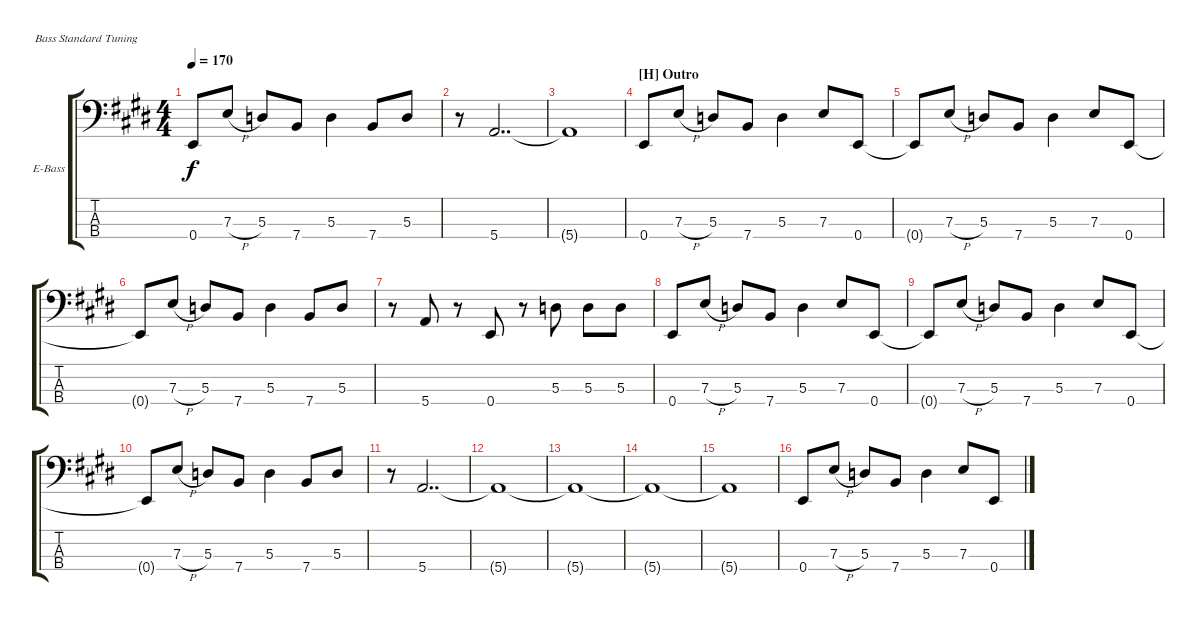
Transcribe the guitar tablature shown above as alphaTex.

\bracketExtendMode groupsimilarinstruments
\firstSystemTrackNameOrientation horizontal
\otherSystemsTrackNameOrientation horizontal
\track ("Bass" "E-Bass") {instrument electricbasspick}
\staff {score tabs}
\tuning (G2 D2 A1 E1)
\ts (4 4)
\tempo 170
\clef f4
\scale
1.07818
\ks e
0.4{t}.8{dy f} 7.3{h}.8 5.3.8 7.4.8 5.3.4 7.4.8 5.3.8 |
\scale
0.921816 r.8 5.4.2{dd} |
\scale
1.07818 5.4{t}.1 |
\section ("H" "Outro")
\scale
0.921816 0.4.8 7.3{h}.8 5.3.8 7.4.8 5.3.4 7.3.8 0.4.8 |
\scale
1.07818 0.4{t}.8 7.3{h}.8 5.3.8 7.4.8 5.3.4 7.3.8 0.4.8 |
\scale
0.921816 0.4{t}.8 7.3{h}.8 5.3.8 7.4.8 5.3.4 7.4.8 5.3.8 |
\scale
1.07818 r.8 5.4.8 r.8 0.4.8 r.8 5.3.8 5.3.8 5.3.8 |
\scale
0.921816 0.4.8 7.3{h}.8 5.3.8 7.4.8 5.3.4 7.3.8 0.4.8 |
\scale
1.07818 0.4{t}.8 7.3{h}.8 5.3.8 7.4.8 5.3.4 7.3.8 0.4.8 |
\scale
0.921816 0.4{t}.8 7.3{h}.8 5.3.8 7.4.8 5.3.4 7.4.8 5.3.8 |
\scale
1.07818 r.8 5.4.2{dd} |
\scale
0.921816 5.4{t}.1 |
\scale
1.07818 5.4{t}.1 |
\scale
0.921816 5.4{t}.1 |
\scale
1.07818 5.4{t}.1 |
\scale
0.921816 0.4.8 7.3{h}.8 5.3.8 7.4.8 5.3.4 7.3.8 0.4.8
